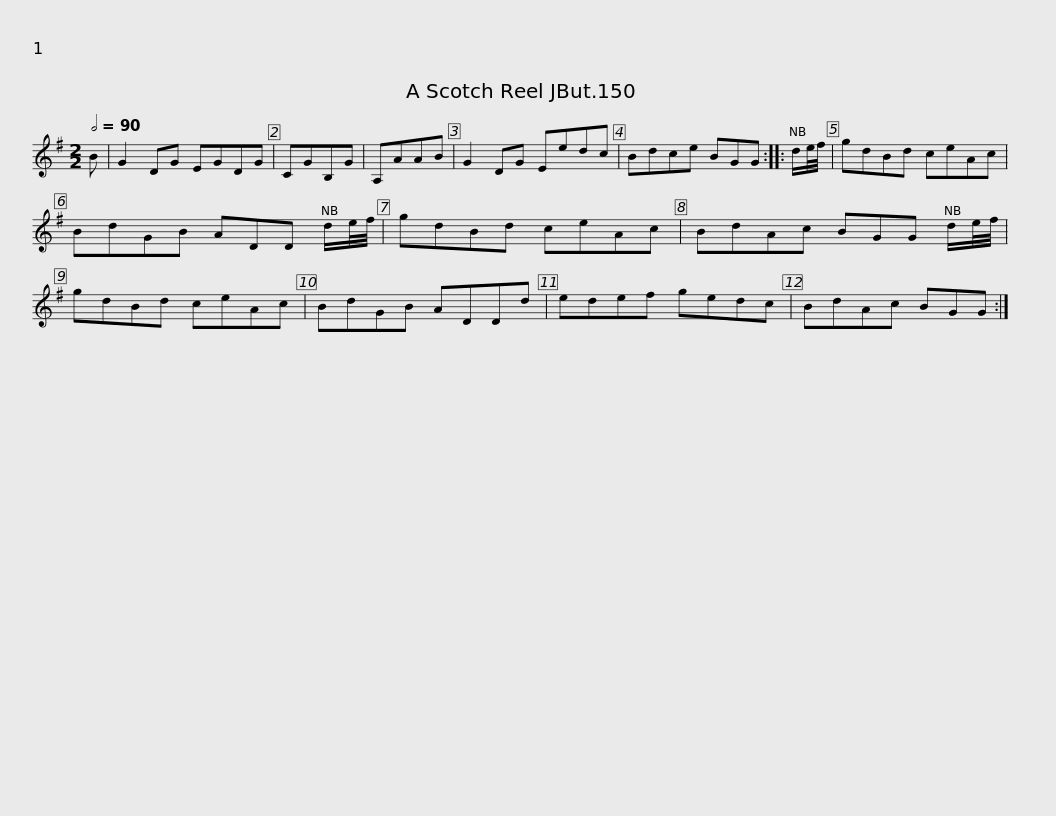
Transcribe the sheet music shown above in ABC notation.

X:1
L:1/8
Q:1/2=90
M:2/2
I:linebreak $
K:G
V:1 treble
V:1
 B | G2 DG EGDG | CGB,G | A,AAB | G2 DG Eedc | %5
 Bdce BGG :: d/e/4f/4 | gdBd ceAc |$ BdGB ADD d/e/4f/4 | gdBd ceAc | %10
 BdAc BGG d/e/4f/4 | gdBd ceAc | BdGB ADDd |$ edef gedc | BdAc BGG :| %15
